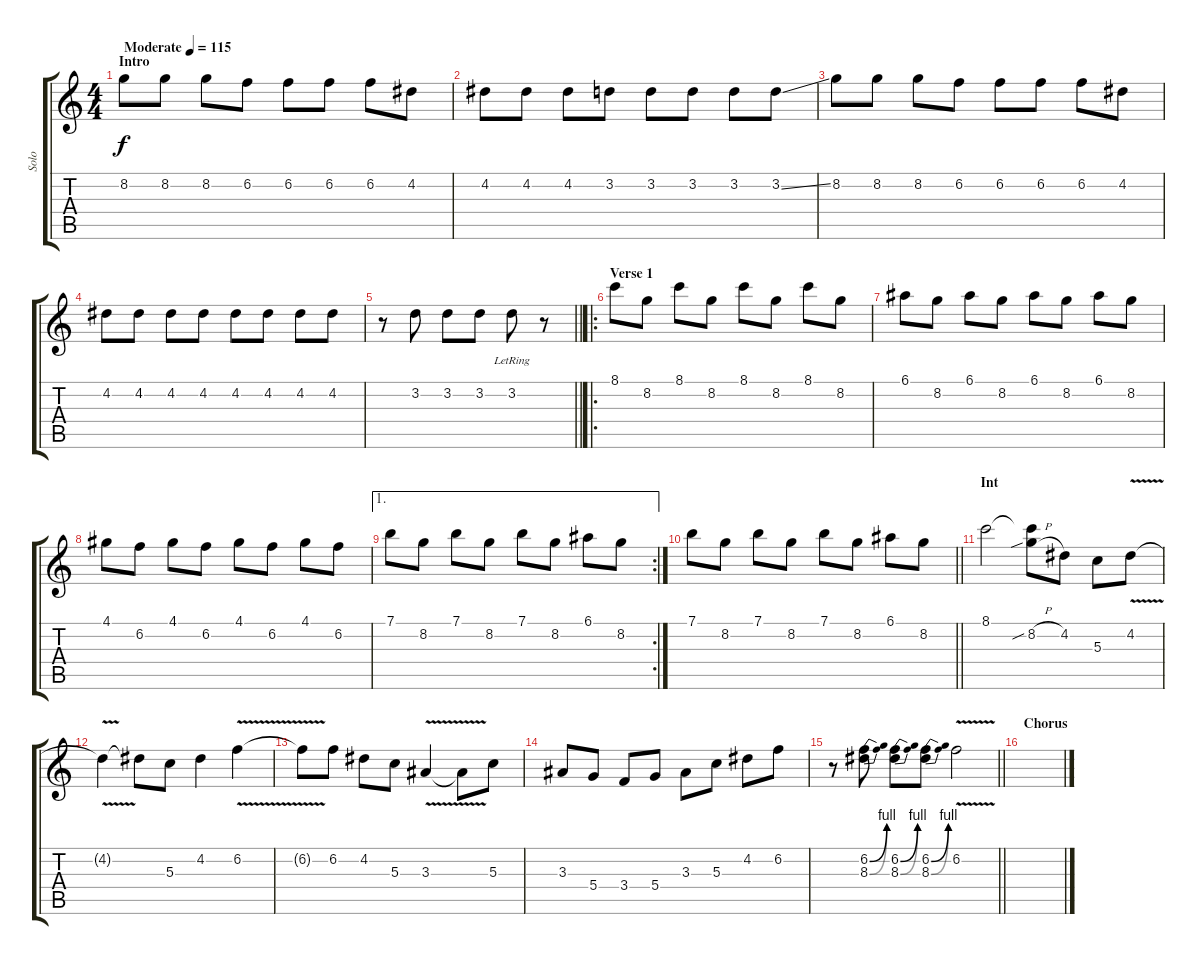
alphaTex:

\track ("Solo" "Solo") {instrument overdrivenguitar}
\staff {score tabs}
\tuning (E4 B3 G3 D3 A2 E2) {hide}
\ts (4 4)
\section ("" "Intro")
\tempo (115 "Moderate")
\clef g2
\ks c
8.2.8{dy f instrument overdrivenguitar} 8.2.8 8.2.8 6.2.8 6.2.8 6.2.8 6.2.8 4.2.8 |
4.2.8 4.2.8 4.2.8 3.2.8 3.2.8 3.2.8 3.2.8 3.2{ss}.8 |
8.2.8 8.2.8 8.2.8 6.2.8 6.2.8 6.2.8 6.2.8 4.2.8 |
4.2.8 4.2.8 4.2.8 4.2.8 4.2.8 4.2.8 4.2.8 4.2.8 |
\barLineRight lightlight
r.8 3.2.8 3.2.8 3.2.8 3.2{lr}.8 r.8 |
\ro
\section ("" "Verse 1")
8.1.8 8.2.8 8.1.8 8.2.8 8.1.8 8.2.8 8.1.8 8.2.8 |
6.1.8 8.2.8 6.1.8 8.2.8 6.1.8 8.2.8 6.1.8 8.2.8 |
4.1.8 6.2.8 4.1.8 6.2.8 4.1.8 6.2.8 4.1.8 6.2.8 |
\ae 1
\rc 2
7.1.8 8.2.8 7.1.8 8.2.8 7.1.8 8.2.8 6.1.8 8.2.8 |
\barLineRight lightlight
7.1.8 8.2.8 7.1.8 8.2.8 7.1.8 8.2.8 6.1.8 8.2.8 |
\section ("" "Int")
8.1.2 (8.1{t} 8.2{sib h}).8 4.2.8 5.3.8 4.2{v}.8 |
4.2{t}.4 4.2{t}.8 5.3.8 4.2.4 6.2{v}.4 |
6.2{t}.8 6.2.8 4.2.8 5.3.8 3.3{v}.4 3.3{t}.8 5.3.8 |
3.3.8 5.4.8 3.4.8 5.4.8 3.3.8 5.3.8 4.2.8 6.2.8 |
\barLineRight lightlight
r.8 (6.2{be (bend 0 0 60 4)} 8.3{be (bend 0 0 60 4)}).8 (6.2{be (bend 0 0 60 4)} 8.3{be (bend 0 0 60 4)}).8 (6.2{be (bend 0 0 60 4)} 8.3{be (bend 0 0 60 4)}).8 6.2{v}.2 |
\section ("" "Chorus")
